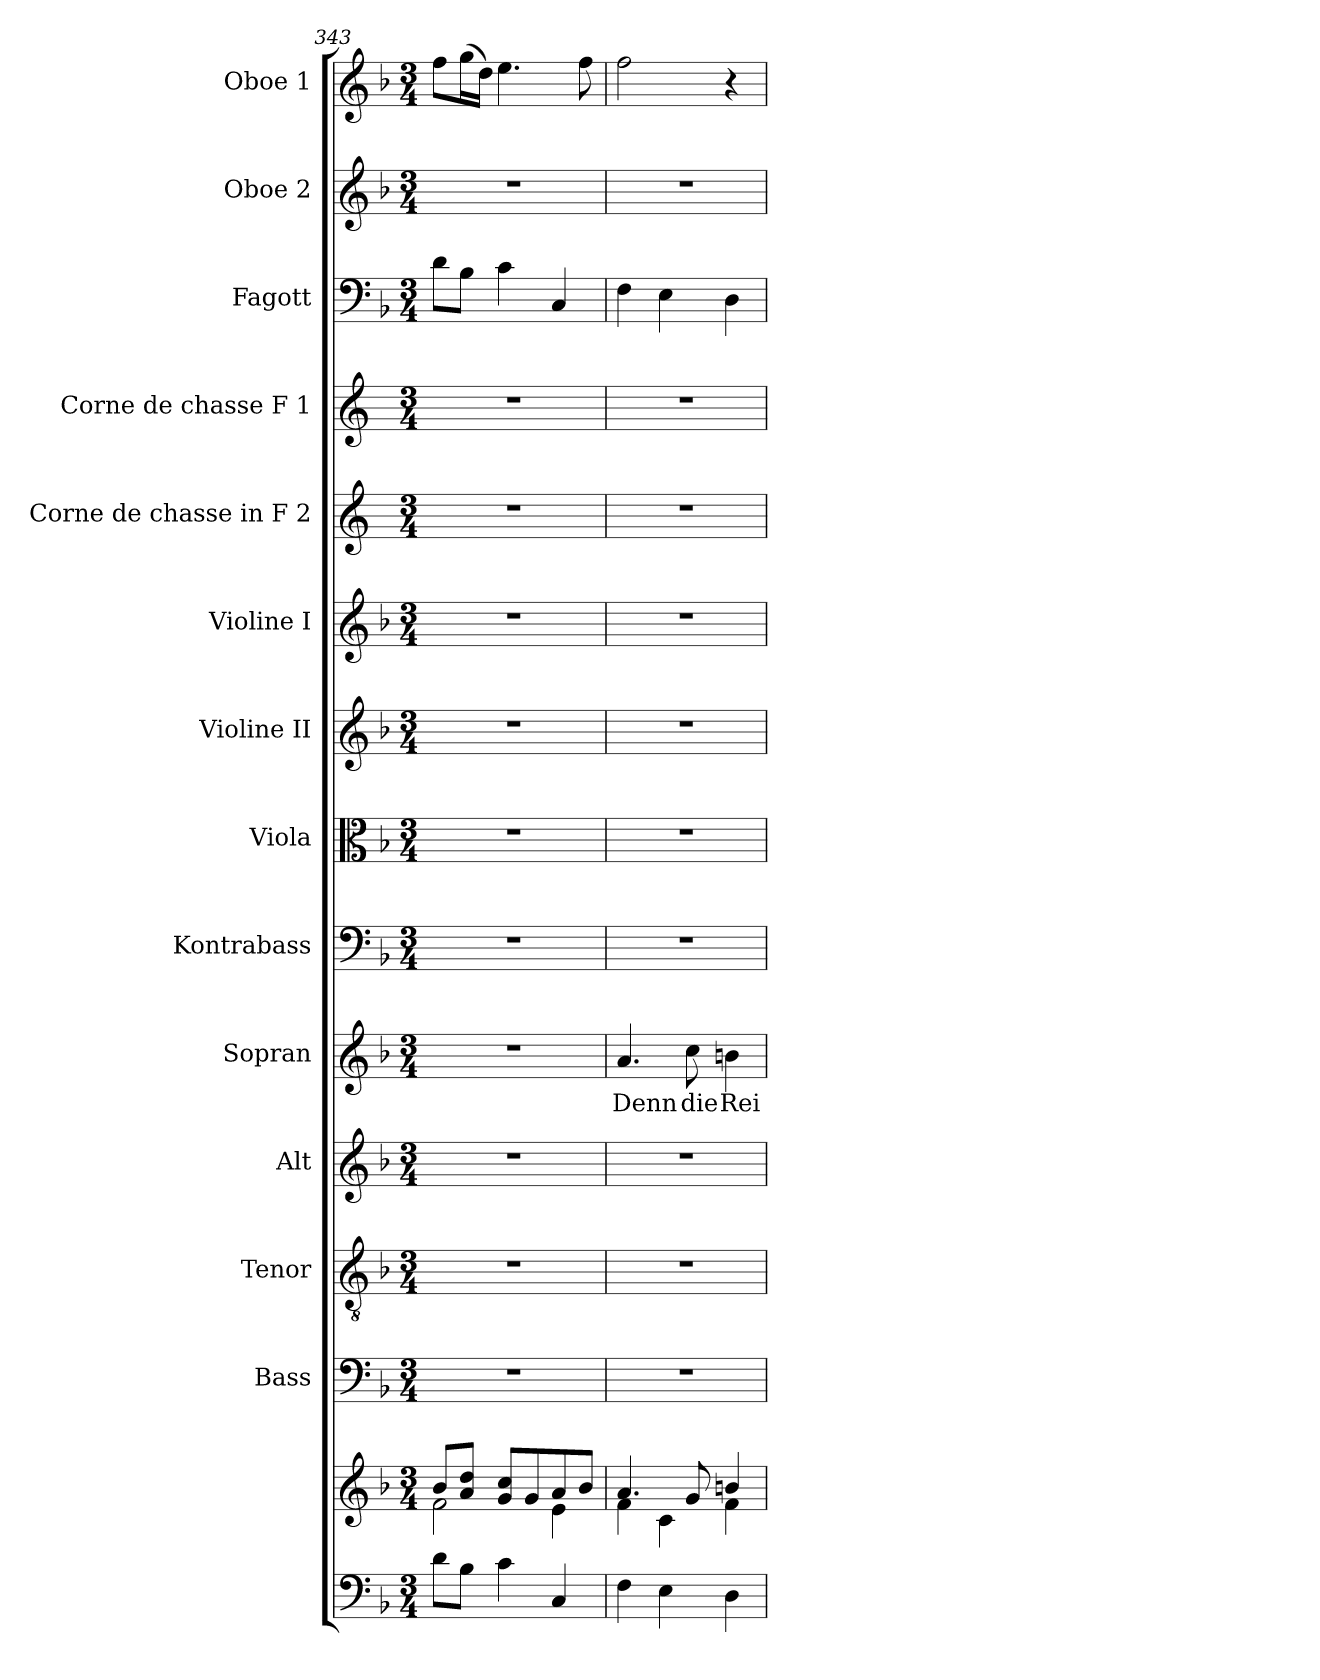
**kern	**kern	**kern	**kern	**kern	**kern	**text	**kern	**kern	**kern	**kern	**kern	**kern	**kern	**kern	**kern
*part14	*part14	*part13	*part12	*part11	*part10	*part10	*part9	*part8	*part7	*part6	*part5	*part4	*part3	*part2	*part1
*staff15	*staff14	*staff13	*staff12	*staff11	*staff10	*staff10	*staff9	*staff8	*staff7	*staff6	*staff5	*staff4	*staff3	*staff2	*staff1
*	*	*I"Bass	*I"Tenor	*I"Alt	*I"Sopran	*	*I"Kontrabass	*I"Viola	*I"Violine II	*I"Violine I	*I"Corne de chasse in F 2	*I"Corne de chasse F 1	*I"Fagott	*I"Oboe 2	*I"Oboe 1
*	*	*I'B.	*I'T.	*I'A.	*I'S.	*	*I'Kb.	*I'Vla.	*I'Vl. II	*I'Vl. I	*	*	*I'Fg.	*I'Ob. 2	*I'Ob. 1
*clefF4	*clefG2	*clefF4	*clefGv2	*clefG2	*clefG2	*	*clefF4	*clefC3	*clefG2	*clefG2	*clefG2	*clefG2	*clefF4	*clefG2	*clefG2
*	*	*	*	*	*	*	*ITrd7c12	*	*	*	*ITrd4c7	*ITrd4c7	*	*	*
*k[b-]	*k[b-]	*k[b-]	*k[b-]	*k[b-]	*k[b-]	*	*k[b-]	*k[b-]	*k[b-]	*k[b-]	*k[b-]	*k[b-]	*k[b-]	*k[b-]	*k[b-]
*F:	*F:	*F:	*F:	*F:	*F:	*	*F:	*F:	*F:	*F:	*F:	*F:	*F:	*F:	*F:
*M3/4	*M3/4	*M3/4	*M3/4	*M3/4	*M3/4	*	*M3/4	*M3/4	*M3/4	*M3/4	*M3/4	*M3/4	*M3/4	*M3/4	*M3/4
=343	=343	=343	=343	=343	=343	=343	=343	=343	=343	=343	=343	=343	=343	=343	=343
*	*^	*	*	*	*	*	*	*	*	*	*	*	*	*	*
8d\L	8b-/L	2f\	2.r	2.r	2.r	2.r	.	2.r	2.r	2.r	2.r	2.r	2.r	8d\L	2.r	8ff\L
8B-\J	8a/ 8dd/J	.	.	.	.	.	.	.	.	.	.	.	.	8B-\J	.	(>16gg\L
.	.	.	.	.	.	.	.	.	.	.	.	.	.	.	.	16dd\JJ)
4c\	8g/ 8cc/L	.	.	.	.	.	.	.	.	.	.	.	.	4c\	.	4.ee\
.	8g/	.	.	.	.	.	.	.	.	.	.	.	.	.	.	.
4C/	8a/	4e\	.	.	.	.	.	.	.	.	.	.	.	4C/	.	.
.	8b-/J	.	.	.	.	.	.	.	.	.	.	.	.	.	.	8ff\
=344	=344	=344	=344	=344	=344	=344	=344	=344	=344	=344	=344	=344	=344	=344	=344	=344
!	!	!	!	!	!	!	!LO:LY:b	!	!	!	!	!	!	!	!	!
4F\	4.a/	4f\	2.r	2.r	2.r	4.a/	Denn	2.r	2.r	2.r	2.r	2.r	2.r	4F\	2.r	2ff\
4E\	.	4c\	.	.	.	.	.	.	.	.	.	.	.	4E\	.	.
!	!	!	!	!	!	!	!LO:LY:b	!	!	!	!	!	!	!	!	!
.	8g/	.	.	.	.	8cc\	die	.	.	.	.	.	.	.	.	.
!	!	!	!	!	!	!	!LO:LY:b	!	!	!	!	!	!	!	!	!
4D\	4bn/	4f\	.	.	.	4bn\	Rei-	.	.	.	.	.	.	4D\	.	4r
*	*v	*v	*	*	*	*	*	*	*	*	*	*	*	*	*	*
=	=	=	=	=	=	=	=	=	=	=	=	=	=	=	=
*-	*-	*-	*-	*-	*-	*-	*-	*-	*-	*-	*-	*-	*-	*-	*-
